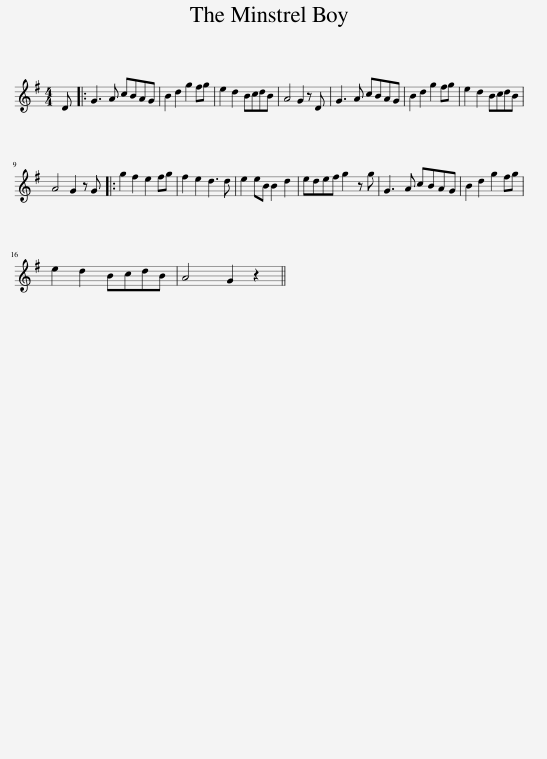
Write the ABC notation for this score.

X:1
L:1/8
M:4/4
I:linebreak $
K:G
V:1 treble
V:1
 D |: G3 A cBAG | B2 d2 g2 fg | e2 d2 BcdB | A4 G2 z D | %5
 G3 A cBAG | B2 d2 g2 fg | e2 d2 BcdB |$ A4 G2 z G |: g2 f2 e2 fg | %10
 f2 e2 d3 d | e2 eB B2 d2 | edef g2 z g | G3 A cBAG | B2 d2 g2 fg |$ %15
 e2 d2 BcdB | A4 G2 z2 || %17
